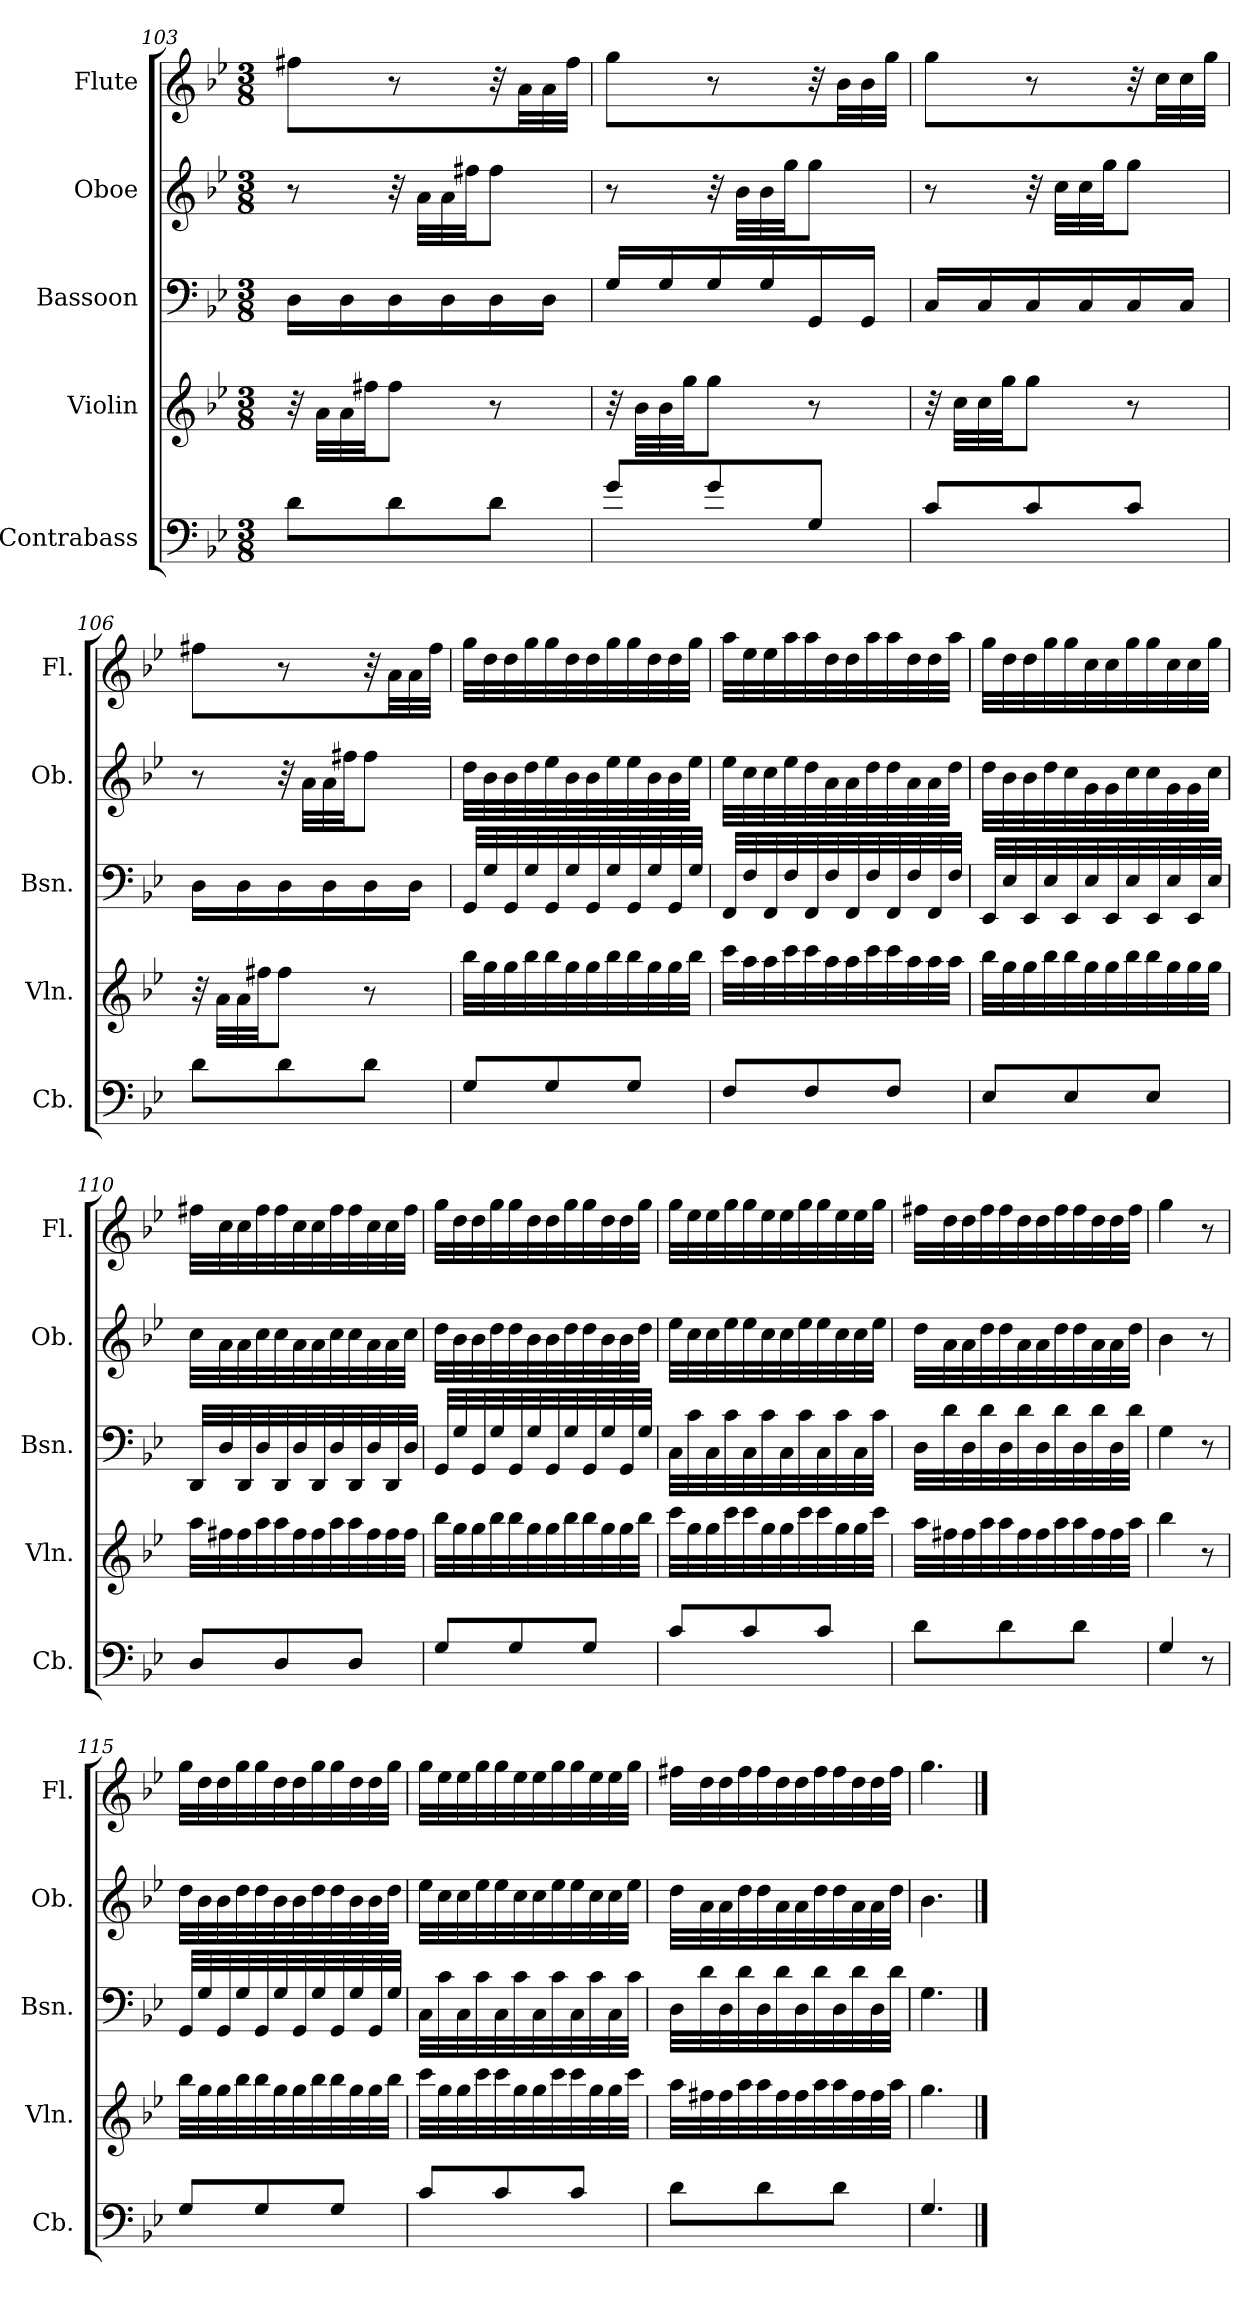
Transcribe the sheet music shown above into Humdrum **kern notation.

**kern	**kern	**kern	**kern	**kern
*part5	*part4	*part3	*part2	*part1
*staff5	*staff4	*staff3	*staff2	*staff1
*I"Contrabass	*I"Violin	*I"Bassoon	*I"Oboe	*I"Flute
*I'Cb.	*I'Vln.	*I'Bsn.	*I'Ob.	*I'Fl.
*clefF4	*clefG2	*clefF4	*clefG2	*clefG2
*ITrd7c12	*	*	*	*
*k[b-e-]	*k[b-e-]	*k[b-e-]	*k[b-e-]	*k[b-e-]
*M3/8	*M3/8	*M3/8	*M3/8	*M3/8
=103	=103	=103	=103	=103
8D\L	32r	16D\LL	8r	8ff#X\L
.	32a\LLL	.	.	.
.	32a\	16D\	.	.
.	32ff#X\JJ	.	.	.
8D\	8ff#\J	16D\	32r	8r
.	.	.	32a\LLL	.
.	.	16D\	32a\	.
.	.	.	32ff#X\JJ	.
8D\J	8r	16D\	8ff#\J	32r
.	.	.	.	32a\LL
.	.	16D\JJ	.	32a\
.	.	.	.	32ff#\JJJ
!!LO:PB:g=z
=104	=104	=104	=104	=104
8G/L	32r	16G/LL	8r	8gg\L
.	32b-\LLL	.	.	.
.	32b-\	16G/	.	.
.	32gg\JJ	.	.	.
8G/	8gg\J	16G/	32r	8r
.	.	.	32b-\LLL	.
.	.	16G/	32b-\	.
.	.	.	32gg\JJ	.
8GG/J	8r	16GG/	8gg\J	32r
.	.	.	.	32b-\LL
.	.	16GG/JJ	.	32b-\
.	.	.	.	32gg\JJJ
=105	=105	=105	=105	=105
8C/L	32r	16C/LL	8r	8gg\L
.	32cc\LLL	.	.	.
.	32cc\	16C/	.	.
.	32gg\JJ	.	.	.
8C/	8gg\J	16C/	32r	8r
.	.	.	32cc\LLL	.
.	.	16C/	32cc\	.
.	.	.	32gg\JJ	.
8C/J	8r	16C/	8gg\J	32r
.	.	.	.	32cc\LL
.	.	16C/JJ	.	32cc\
.	.	.	.	32gg\JJJ
=106	=106	=106	=106	=106
8D\L	32r	16D\LL	8r	8ff#X\L
.	32a\LLL	.	.	.
.	32a\	16D\	.	.
.	32ff#X\JJ	.	.	.
8D\	8ff#\J	16D\	32r	8r
.	.	.	32a\LLL	.
.	.	16D\	32a\	.
.	.	.	32ff#X\JJ	.
8D\J	8r	16D\	8ff#\J	32r
.	.	.	.	32a\LL
.	.	16D\JJ	.	32a\
.	.	.	.	32ff#\JJJ
!!LO:LB:g=z
=107	=107	=107	=107	=107
8GG/L	32bb-\LLL	32GG/LLL	32dd\LLL	32gg\LLL
.	32gg\	32G/	32b-\	32dd\
.	32gg\	32GG/	32b-\	32dd\
.	32bb-\	32G/	32dd\	32gg\
8GG/	32bb-\	32GG/	32ee-\	32gg\
.	32gg\	32G/	32b-\	32dd\
.	32gg\	32GG/	32b-\	32dd\
.	32bb-\	32G/	32ee-\	32gg\
8GG/J	32bb-\	32GG/	32ee-\	32gg\
.	32gg\	32G/	32b-\	32dd\
.	32gg\	32GG/	32b-\	32dd\
.	32bb-\JJJ	32G/JJJ	32ee-\JJJ	32gg\JJJ
!!LO:PB:g=z
=108	=108	=108	=108	=108
8FF/L	32ccc\LLL	32FF/LLL	32ee-\LLL	32aa\LLL
.	32aa\	32F/	32cc\	32ee-\
.	32aa\	32FF/	32cc\	32ee-\
.	32ccc\	32F/	32ee-\	32aa\
8FF/	32ccc\	32FF/	32dd\	32aa\
.	32aa\	32F/	32a\	32dd\
.	32aa\	32FF/	32a\	32dd\
.	32ccc\	32F/	32dd\	32aa\
8FF/J	32ccc\	32FF/	32dd\	32aa\
.	32aa\	32F/	32a\	32dd\
.	32aa\	32FF/	32a\	32dd\
.	32aa\JJJ	32F/JJJ	32dd\JJJ	32aa\JJJ
=109	=109	=109	=109	=109
8EE-/L	32bb-\LLL	32EE-/LLL	32dd\LLL	32gg\LLL
.	32gg\	32E-/	32b-\	32dd\
.	32gg\	32EE-/	32b-\	32dd\
.	32bb-\	32E-/	32dd\	32gg\
8EE-/	32bb-\	32EE-/	32cc\	32gg\
.	32gg\	32E-/	32g\	32cc\
.	32gg\	32EE-/	32g\	32cc\
.	32bb-\	32E-/	32cc\	32gg\
8EE-/J	32bb-\	32EE-/	32cc\	32gg\
.	32gg\	32E-/	32g\	32cc\
.	32gg\	32EE-/	32g\	32cc\
.	32gg\JJJ	32E-/JJJ	32cc\JJJ	32gg\JJJ
=110	=110	=110	=110	=110
8DD/L	32aa\LLL	32DD/LLL	32cc\LLL	32ff#X\LLL
.	32ff#X\	32D/	32a\	32cc\
.	32ff#\	32DD/	32a\	32cc\
.	32aa\	32D/	32cc\	32ff#\
8DD/	32aa\	32DD/	32cc\	32ff#\
.	32ff#\	32D/	32a\	32cc\
.	32ff#\	32DD/	32a\	32cc\
.	32aa\	32D/	32cc\	32ff#\
8DD/J	32aa\	32DD/	32cc\	32ff#\
.	32ff#\	32D/	32a\	32cc\
.	32ff#\	32DD/	32a\	32cc\
.	32ff#\JJJ	32D/JJJ	32cc\JJJ	32ff#\JJJ
!!LO:LB:g=z
=111	=111	=111	=111	=111
8GG/L	32bb-\LLL	32GG/LLL	32dd\LLL	32gg\LLL
.	32gg\	32G/	32b-\	32dd\
.	32gg\	32GG/	32b-\	32dd\
.	32bb-\	32G/	32dd\	32gg\
8GG/	32bb-\	32GG/	32dd\	32gg\
.	32gg\	32G/	32b-\	32dd\
.	32gg\	32GG/	32b-\	32dd\
.	32bb-\	32G/	32dd\	32gg\
8GG/J	32bb-\	32GG/	32dd\	32gg\
.	32gg\	32G/	32b-\	32dd\
.	32gg\	32GG/	32b-\	32dd\
.	32bb-\JJJ	32G/JJJ	32dd\JJJ	32gg\JJJ
=112	=112	=112	=112	=112
8C/L	32ccc\LLL	32C\LLL	32ee-\LLL	32gg\LLL
.	32gg\	32c\	32cc\	32ee-\
.	32gg\	32C\	32cc\	32ee-\
.	32ccc\	32c\	32ee-\	32gg\
8C/	32ccc\	32C\	32ee-\	32gg\
.	32gg\	32c\	32cc\	32ee-\
.	32gg\	32C\	32cc\	32ee-\
.	32ccc\	32c\	32ee-\	32gg\
8C/J	32ccc\	32C\	32ee-\	32gg\
.	32gg\	32c\	32cc\	32ee-\
.	32gg\	32C\	32cc\	32ee-\
.	32ccc\JJJ	32c\JJJ	32ee-\JJJ	32gg\JJJ
=113	=113	=113	=113	=113
8D\L	32aa\LLL	32D\LLL	32dd\LLL	32ff#X\LLL
.	32ff#X\	32d\	32a\	32dd\
.	32ff#\	32D\	32a\	32dd\
.	32aa\	32d\	32dd\	32ff#\
8D\	32aa\	32D\	32dd\	32ff#\
.	32ff#\	32d\	32a\	32dd\
.	32ff#\	32D\	32a\	32dd\
.	32aa\	32d\	32dd\	32ff#\
8D\J	32aa\	32D\	32dd\	32ff#\
.	32ff#\	32d\	32a\	32dd\
.	32ff#\	32D\	32a\	32dd\
.	32aa\JJJ	32d\JJJ	32dd\JJJ	32ff#\JJJ
!!LO:PB:g=z
=114	=114	=114	=114	=114
4GG/	4bb-\	4G\	4b-\	4gg\
8r	8r	8r	8r	8r
=115	=115	=115	=115	=115
8GG/L	32bb-\LLL	32GG/LLL	32dd\LLL	32gg\LLL
.	32gg\	32G/	32b-\	32dd\
.	32gg\	32GG/	32b-\	32dd\
.	32bb-\	32G/	32dd\	32gg\
8GG/	32bb-\	32GG/	32dd\	32gg\
.	32gg\	32G/	32b-\	32dd\
.	32gg\	32GG/	32b-\	32dd\
.	32bb-\	32G/	32dd\	32gg\
8GG/J	32bb-\	32GG/	32dd\	32gg\
.	32gg\	32G/	32b-\	32dd\
.	32gg\	32GG/	32b-\	32dd\
.	32bb-\JJJ	32G/JJJ	32dd\JJJ	32gg\JJJ
=116	=116	=116	=116	=116
8C/L	32ccc\LLL	32C\LLL	32ee-\LLL	32gg\LLL
.	32gg\	32c\	32cc\	32ee-\
.	32gg\	32C\	32cc\	32ee-\
.	32ccc\	32c\	32ee-\	32gg\
8C/	32ccc\	32C\	32ee-\	32gg\
.	32gg\	32c\	32cc\	32ee-\
.	32gg\	32C\	32cc\	32ee-\
.	32ccc\	32c\	32ee-\	32gg\
8C/J	32ccc\	32C\	32ee-\	32gg\
.	32gg\	32c\	32cc\	32ee-\
.	32gg\	32C\	32cc\	32ee-\
.	32ccc\JJJ	32c\JJJ	32ee-\JJJ	32gg\JJJ
!!LO:LB:g=z
=117	=117	=117	=117	=117
8D\L	32aa\LLL	32D\LLL	32dd\LLL	32ff#X\LLL
.	32ff#X\	32d\	32a\	32dd\
.	32ff#\	32D\	32a\	32dd\
.	32aa\	32d\	32dd\	32ff#\
8D\	32aa\	32D\	32dd\	32ff#\
.	32ff#\	32d\	32a\	32dd\
.	32ff#\	32D\	32a\	32dd\
.	32aa\	32d\	32dd\	32ff#\
8D\J	32aa\	32D\	32dd\	32ff#\
.	32ff#\	32d\	32a\	32dd\
.	32ff#\	32D\	32a\	32dd\
.	32aa\JJJ	32d\JJJ	32dd\JJJ	32ff#\JJJ
=118	=118	=118	=118	=118
4.GG/	4.gg\	4.G\	4.b-\	4.gg\
==	==	==	==	==
*-	*-	*-	*-	*-
